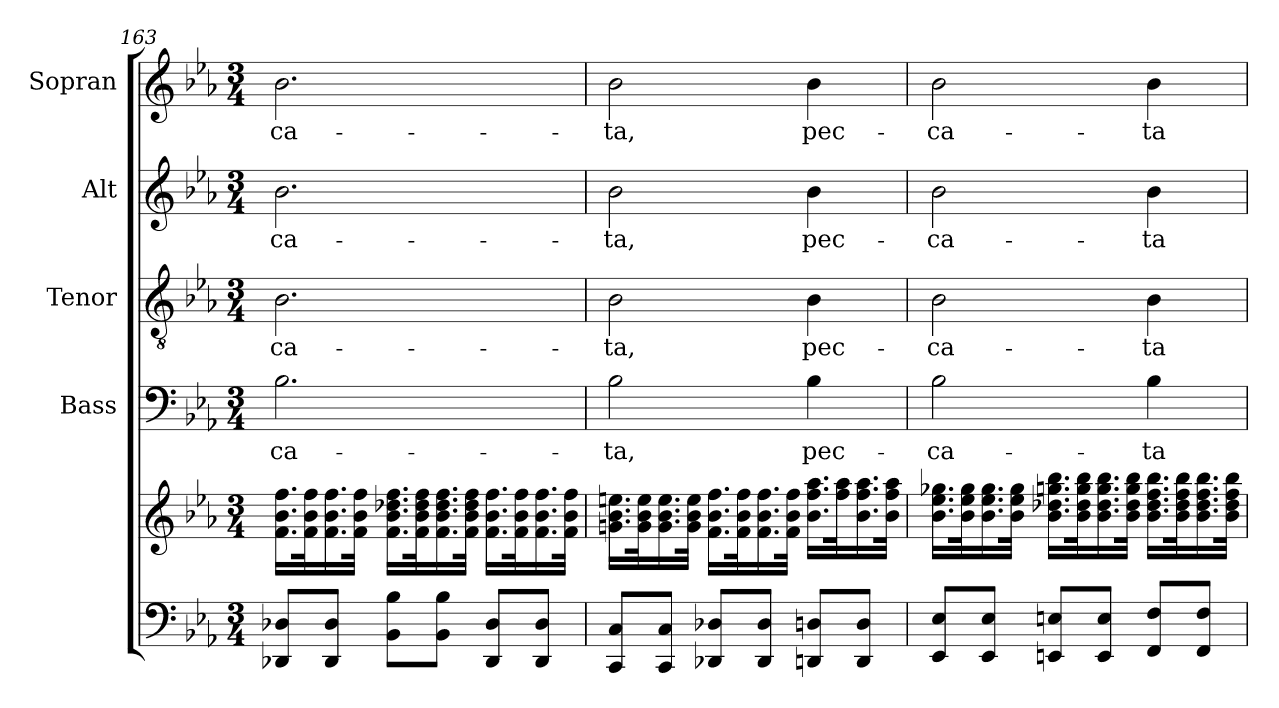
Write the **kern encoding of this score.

**kern	**kern	**kern	**text	**kern	**text	**kern	**text	**kern	**text
*part5	*part5	*part4	*part4	*part3	*part3	*part2	*part2	*part1	*part1
*staff6	*staff5	*staff4	*staff4	*staff3	*staff3	*staff2	*staff2	*staff1	*staff1
*	*	*I"Bass	*	*I"Tenor	*	*I"Alt	*	*I"Sopran	*
*	*	*I'B.	*	*I'T.	*	*I'A.	*	*I'S.	*
!!LO:PB:g=z
*clefF4	*clefG2	*clefF4	*	*clefGv2	*	*clefG2	*	*clefG2	*
*k[b-e-a-]	*k[b-e-a-]	*k[b-e-a-]	*	*k[b-e-a-]	*	*k[b-e-a-]	*	*k[b-e-a-]	*
*E-:	*E-:	*E-:	*	*E-:	*	*E-:	*	*E-:	*
*M3/4	*M3/4	*M3/4	*	*M3/4	*	*M3/4	*	*M3/4	*
=163	=163	=163	=163	=163	=163	=163	=163	=163	=163
!	!	!	!LO:LY:b	!	!LO:LY:b	!	!LO:LY:b	!	!LO:LY:b
8DD-X/ 8D-X/L	16.f\ 16.b-\ 16.ff\LL	2.B-\	-ca-	2.B-\	-ca-	2.b-\	-ca-	2.b-\	-ca-
.	32f\ 32b-\ 32ff\k	.	.	.	.	.	.	.	.
8DD-/ 8D-/J	16.f\ 16.b-\ 16.ff\	.	.	.	.	.	.	.	.
.	32f\ 32b-\ 32ff\JJk	.	.	.	.	.	.	.	.
8BB-\ 8B-\L	16.f\ 16.b-\ 16.dd-X\ 16.ff\LL	.	.	.	.	.	.	.	.
.	32f\ 32b-\ 32dd-\ 32ff\k	.	.	.	.	.	.	.	.
8BB-\ 8B-\J	16.f\ 16.b-\ 16.dd-\ 16.ff\	.	.	.	.	.	.	.	.
.	32f\ 32b-\ 32dd-\ 32ff\JJk	.	.	.	.	.	.	.	.
8DD-/ 8D-/L	16.f\ 16.b-\ 16.ff\LL	.	.	.	.	.	.	.	.
.	32f\ 32b-\ 32ff\k	.	.	.	.	.	.	.	.
8DD-/ 8D-/J	16.f\ 16.b-\ 16.ff\	.	.	.	.	.	.	.	.
.	32f\ 32b-\ 32ff\JJk	.	.	.	.	.	.	.	.
=164	=164	=164	=164	=164	=164	=164	=164	=164	=164
!	!	!	!LO:LY:b	!	!LO:LY:b	!	!LO:LY:b	!	!LO:LY:b
8CC/ 8C/L	16.gn\ 16.b-\ 16.een\LL	2B-\	-ta,	2B-\	-ta,	2b-\	-ta,	2b-\	-ta,
.	32g\ 32b-\ 32ee\k	.	.	.	.	.	.	.	.
8CC/ 8C/J	16.g\ 16.b-\ 16.ee\	.	.	.	.	.	.	.	.
.	32g\ 32b-\ 32ee\JJk	.	.	.	.	.	.	.	.
8DD-X/ 8D-X/L	16.f\ 16.b-\ 16.ff\LL	.	.	.	.	.	.	.	.
.	32f\ 32b-\ 32ff\k	.	.	.	.	.	.	.	.
8DD-/ 8D-/J	16.f\ 16.b-\ 16.ff\	.	.	.	.	.	.	.	.
.	32f\ 32b-\ 32ff\JJk	.	.	.	.	.	.	.	.
!	!	!	!LO:LY:b	!	!LO:LY:b	!	!LO:LY:b	!	!LO:LY:b
8DDn/ 8Dn/L	16.b-\ 16.ff\ 16.aa-\LL	4B-\	pec-	4B-\	pec-	4b-\	pec-	4b-\	pec-
.	32ff\ 32aa-\k	.	.	.	.	.	.	.	.
8DD/ 8D/J	16.b-\ 16.ff\ 16.aa-\	.	.	.	.	.	.	.	.
.	32b-\ 32ff\ 32aa-\JJk	.	.	.	.	.	.	.	.
=165	=165	=165	=165	=165	=165	=165	=165	=165	=165
!	!	!	!LO:LY:b	!	!LO:LY:b	!	!LO:LY:b	!	!LO:LY:b
8EE-/ 8E-/L	16.b-\ 16.ee-\ 16.gg-X\LL	2B-\	-ca-	2B-\	-ca-	2b-\	-ca-	2b-\	-ca-
.	32b-\ 32ee-\ 32gg-\k	.	.	.	.	.	.	.	.
8EE-/ 8E-/J	16.b-\ 16.ee-\ 16.gg-\	.	.	.	.	.	.	.	.
.	32b-\ 32ee-\ 32gg-\JJk	.	.	.	.	.	.	.	.
8EEn/ 8En/L	16.b-\ 16.dd-X\ 16.ggn\ 16.bb-\LL	.	.	.	.	.	.	.	.
.	32b-\ 32dd-\ 32gg\ 32bb-\k	.	.	.	.	.	.	.	.
8EE/ 8E/J	16.b-\ 16.dd-\ 16.gg\ 16.bb-\	.	.	.	.	.	.	.	.
.	32b-\ 32dd-\ 32gg\ 32bb-\JJk	.	.	.	.	.	.	.	.
!	!	!	!LO:LY:b	!	!LO:LY:b	!	!LO:LY:b	!	!LO:LY:b
8FF/ 8F/L	16.b-\ 16.dd-\ 16.ff\ 16.bb-\LL	4B-\	-ta	4B-\	-ta	4b-\	-ta	4b-\	-ta
.	32b-\ 32dd-\ 32ff\ 32bb-\k	.	.	.	.	.	.	.	.
8FF/ 8F/J	16.b-\ 16.dd-\ 16.ff\ 16.bb-\	.	.	.	.	.	.	.	.
.	32b-\ 32dd-\ 32ff\ 32bb-\JJk	.	.	.	.	.	.	.	.
=	=	=	=	=	=	=	=	=	=
*-	*-	*-	*-	*-	*-	*-	*-	*-	*-
